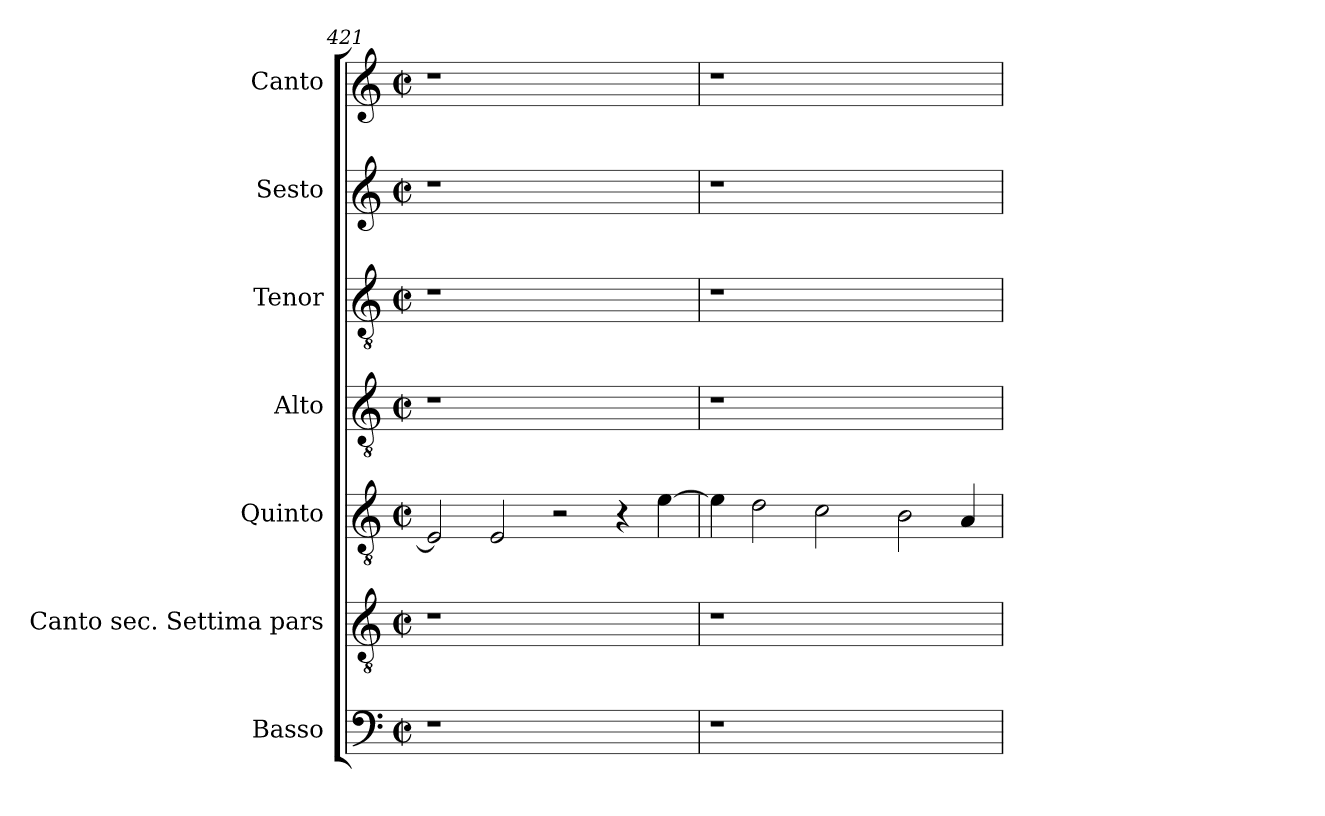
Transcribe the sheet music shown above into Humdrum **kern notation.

**kern	**kern	**kern	**kern	**kern	**kern	**kern
*part7	*part6	*part5	*part4	*part3	*part2	*part1
*staff7	*staff6	*staff5	*staff4	*staff3	*staff2	*staff1
*I"Basso	*I"Canto sec. Settima pars	*I"Quinto	*I"Alto	*I"Tenor	*I"Sesto	*I"Canto
*	*	*I'Quinto	*I'Alto	*I'Tenor	*I'Sesto	*I'Canto
*clefF4	*clefGv2	*clefGv2	*clefGv2	*clefGv2	*clefG2	*clefG2
*k[]	*k[]	*k[]	*k[]	*k[]	*k[]	*k[]
*C:	*C:	*C:	*C:	*C:	*C:	*C:
*M2/2	*M2/2	*M2/2	*M2/2	*M2/2	*M2/2	*M2/2
*met(c|)	*met(c|)	*met(c|)	*met(c|)	*met(c|)	*met(c|)	*met(c|)
=421	=421	=421	=421	=421	=421	=421
1r	1r	2E/]	1r	1r	1r	1r
.	.	2E/	.	.	.	.
1ryy	1ryy	2r	1ryy	1ryy	1ryy	1ryy
.	.	4r	.	.	.	.
.	.	[>4e\	.	.	.	.
=422	=422	=422	=422	=422	=422	=422
1r	1r	4e\]	1r	1r	1r	1r
.	.	2d\	.	.	.	.
.	.	2c\	.	.	.	.
1ryy	1ryy	.	1ryy	1ryy	1ryy	1ryy
.	.	2B\	.	.	.	.
.	.	4A/	.	.	.	.
=	=	=	=	=	=	=
*-	*-	*-	*-	*-	*-	*-
